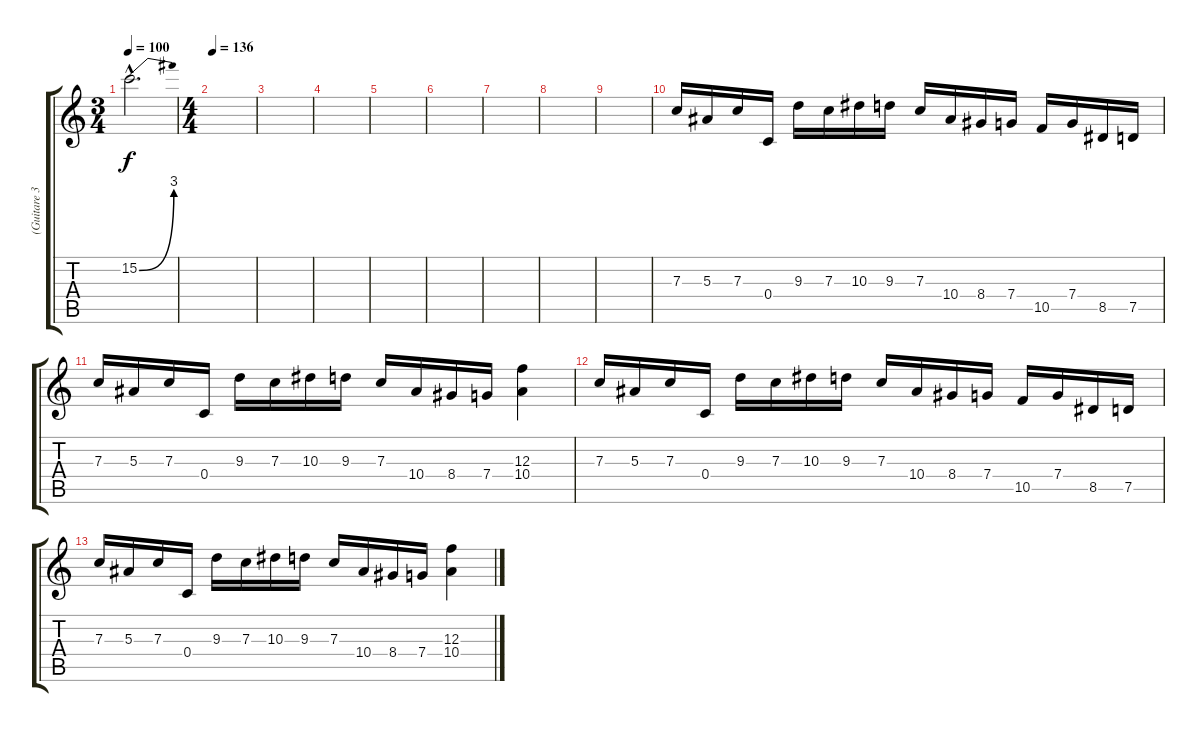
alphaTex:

\track ("(Guitare 3)" "(Guitare 3") {instrument distortionguitar}
\staff {score tabs}
\tuning (D4 A3 F3 C3 G2 D2) {hide}
\ts (3 4)
\tempo 100
\clef g2
\ks c
15.2{be (bend 0 0 60 12) hac}.2{d dy f} |
\ts (4 4)
\tempo 136
|
|
|
|
|
|
|
|
7.3.16{instrument distortionguitar} 5.3.16 7.3.16 0.4.16 9.3.16 7.3.16 10.3.16 9.3.16 7.3.16 10.4.16 8.4.16 7.4.16 10.5.16 7.4.16 8.5.16 7.5.16 |
7.3.16 5.3.16 7.3.16 0.4.16 9.3.16 7.3.16 10.3.16 9.3.16 7.3.16 10.4.16 8.4.16 7.4.16 (12.3 10.4).4 |
7.3.16 5.3.16 7.3.16 0.4.16 9.3.16 7.3.16 10.3.16 9.3.16 7.3.16 10.4.16 8.4.16 7.4.16 10.5.16 7.4.16 8.5.16 7.5.16 |
7.3.16 5.3.16 7.3.16 0.4.16 9.3.16 7.3.16 10.3.16 9.3.16 7.3.16 10.4.16 8.4.16 7.4.16 (12.3 10.4).4
